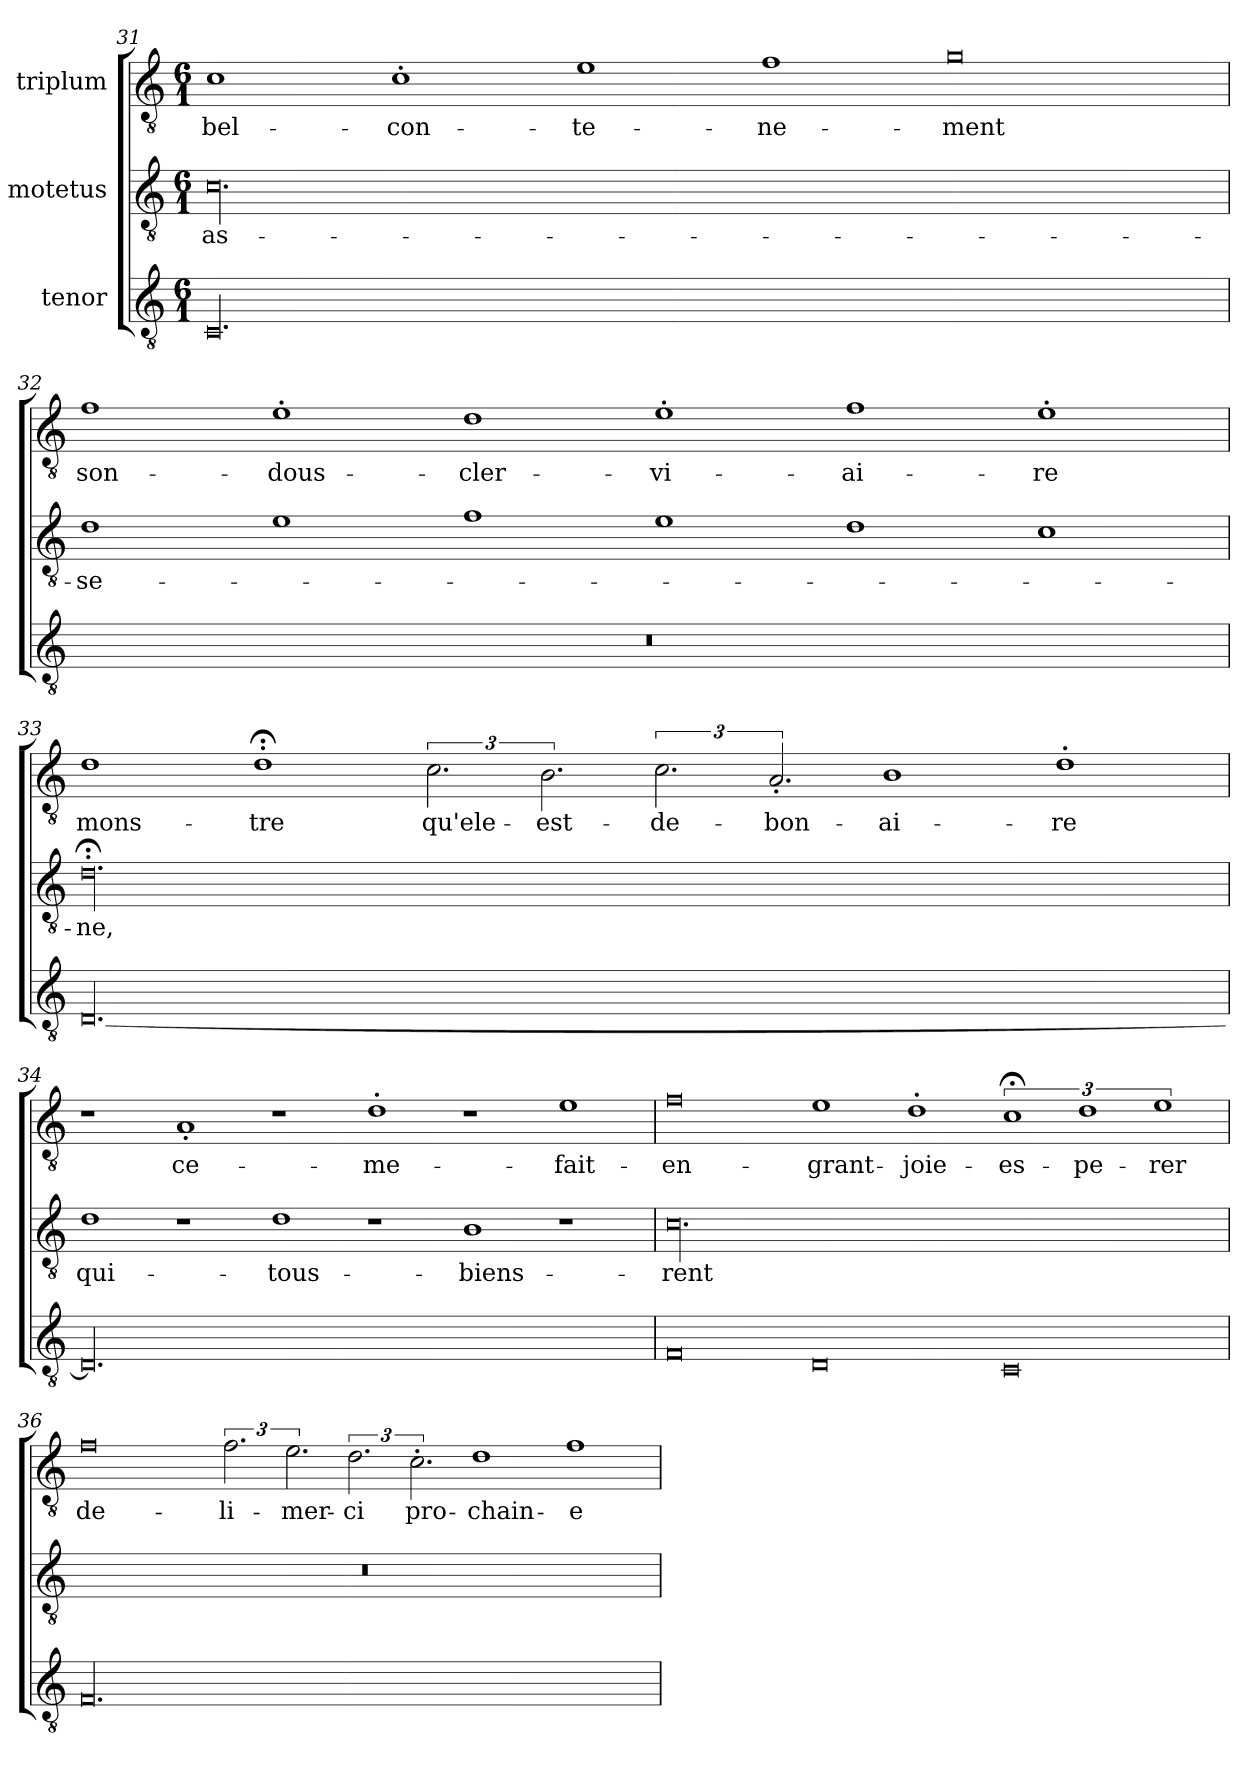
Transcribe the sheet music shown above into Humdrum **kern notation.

**kern	**kern	**text	**kern	**text
*part3	*part2	*part2	*part1	*part1
*staff3	*staff2	*staff2	*staff1	*staff1
*I"tenor	*I"motetus	*	*I"triplum	*
*clefGv2	*clefGv2	*	*clefGv2	*
*k[]	*k[]	*	*k[]	*
*C:	*C:	*	*C:	*
*M6/1	*M6/1	*	*M6/1	*
=31	=31	=31	=31	=31
00.C/	00.c\	as-	1c\	bel-
.	.	.	1c'\	con-
.	.	.	1e\	-te-
.	.	.	1f\	-ne-
.	.	.	0g\	-ment
=32	=32	=32	=32	=32
00.r	1d\	-se-	1f\	son-
.	1e\	.	1e'\	dous-
.	1f\	.	1d\	cler-
.	1e\	.	1e'\	vi-
.	1d\	.	1f\	-ai-
.	1c\	.	1e'\	-re
=33	=33	=33	=33	=33
[00.D/	00.d;<'\	-ne,	1d\	mons-
.	.	.	1d;<'\	-tre
.	.	.	3.c\	qu'ele-
.	.	.	3.B\	est-
.	.	.	3.c\	de-
.	.	.	3.A'/	-bon-
.	.	.	1B\	-ai-
.	.	.	1d'\	-re
!!LO:PB:g=z
=34	=34	=34	=34	=34
00.D/]	1d\	qui-	1r	.
.	1r	.	1A'/	ce-
.	1d\	tous-	1r	.
.	1r	.	1d'\	me-
.	1B\	biens-	1r	.
.	1r	.	1e\	fait-
=35	=35	=35	=35	=35
0F/	00.c\	rent-	0f\	en-
0D/	.	.	1e\	grant-
.	.	.	1d'\	joie-
0C/	.	.	3%2c;<\	es-
.	.	.	3%2d\	-pe-
.	.	.	3%2e\	-rer
=36	=36	=36	=36	=36
00.F/	00.r	.	0f\	de-
.	.	.	3.f\	li-
.	.	.	3.e\	mer-
.	.	.	3.d\	-ci
.	.	.	3.c'\	pro-
.	.	.	1d\	-chain-
.	.	.	1f\	-e-
=	=	=	=	=
*-	*-	*-	*-	*-
